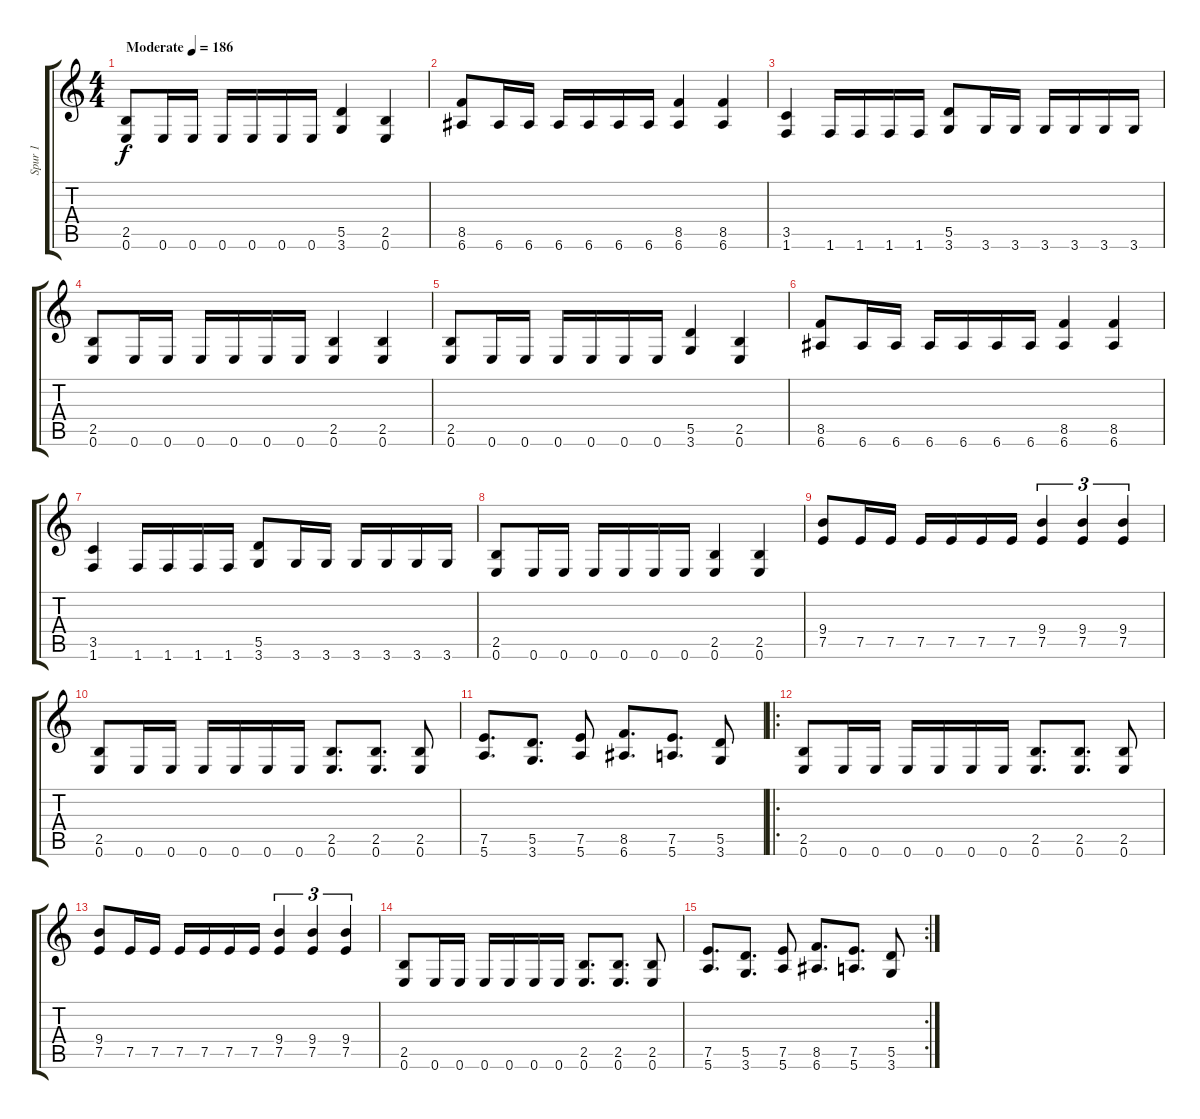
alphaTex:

\track ("Spur 1" "Spur 1") {instrument overdrivenguitar}
\staff {score tabs}
\tuning (E4 B3 G3 D3 A2 E2) {hide}
\ts (4 4)
\tempo (186 "Moderate")
\clef g2
\ks c
(2.5 0.6).8{dy f instrument overdrivenguitar} 0.6.16 0.6.16 0.6.16 0.6.16 0.6.16 0.6.16 (5.5 3.6).4 (2.5 0.6).4 |
(8.5 6.6).8 6.6.16 6.6.16 6.6.16 6.6.16 6.6.16 6.6.16 (8.5 6.6).4 (8.5 6.6).4 |
(3.5 1.6).4 1.6.16 1.6.16 1.6.16 1.6.16 (5.5 3.6).8 3.6.16 3.6.16 3.6.16 3.6.16 3.6.16 3.6.16 |
(2.5 0.6).8 0.6.16 0.6.16 0.6.16 0.6.16 0.6.16 0.6.16 (2.5 0.6).4 (2.5 0.6).4 |
(2.5 0.6).8 0.6.16 0.6.16 0.6.16 0.6.16 0.6.16 0.6.16 (5.5 3.6).4 (2.5 0.6).4 |
(8.5 6.6).8 6.6.16 6.6.16 6.6.16 6.6.16 6.6.16 6.6.16 (8.5 6.6).4 (8.5 6.6).4 |
(3.5 1.6).4 1.6.16 1.6.16 1.6.16 1.6.16 (5.5 3.6).8 3.6.16 3.6.16 3.6.16 3.6.16 3.6.16 3.6.16 |
(2.5 0.6).8 0.6.16 0.6.16 0.6.16 0.6.16 0.6.16 0.6.16 (2.5 0.6).4 (2.5 0.6).4 |
(9.4 7.5).8 7.5.16 7.5.16 7.5.16 7.5.16 7.5.16 7.5.16 (9.4 7.5).4{tu (3 2)} (9.4 7.5).4{tu (3 2)} (9.4 7.5).4{tu (3 2)} |
(2.5 0.6).8 0.6.16 0.6.16 0.6.16 0.6.16 0.6.16 0.6.16 (2.5 0.6).8{d} (2.5 0.6).8{d} (2.5 0.6).8 |
(7.5 5.6).8{d} (5.5 3.6).8{d} (7.5 5.6).8 (8.5 6.6).8{d} (7.5 5.6).8{d} (5.5 3.6).8 |
\ro
(2.5 0.6).8 0.6.16 0.6.16 0.6.16 0.6.16 0.6.16 0.6.16 (2.5 0.6).8{d} (2.5 0.6).8{d} (2.5 0.6).8 |
(9.4 7.5).8 7.5.16 7.5.16 7.5.16 7.5.16 7.5.16 7.5.16 (9.4 7.5).4{tu (3 2)} (9.4 7.5).4{tu (3 2)} (9.4 7.5).4{tu (3 2)} |
(2.5 0.6).8 0.6.16 0.6.16 0.6.16 0.6.16 0.6.16 0.6.16 (2.5 0.6).8{d} (2.5 0.6).8{d} (2.5 0.6).8 |
\rc 2
(7.5 5.6).8{d} (5.5 3.6).8{d} (7.5 5.6).8 (8.5 6.6).8{d} (7.5 5.6).8{d} (5.5 3.6).8
